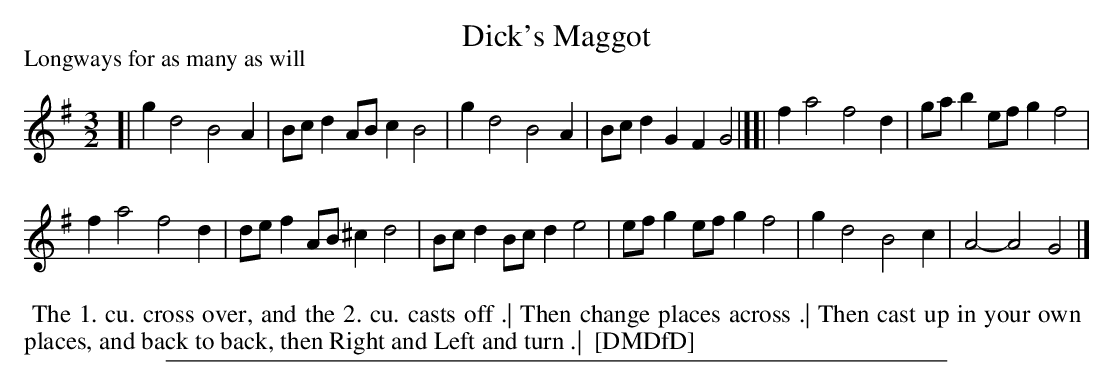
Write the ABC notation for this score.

X:1
T: Dick's Maggot
P: Longways for as many as will
M: 3/2
L: 1/8
K: G
[|\
g2 d4 B4 A2 | Bcd2 ABc2 B4 |\
g2 d4 B4 A2 | Bcd2 G2F2 G4 |][|\
f2 a4 f4 d2 | gab2 efg2 f4 |
f2 a4 f4 d2 | def2 AB^c2 d4 |\
Bcd2 Bcd2 e4 | efg2 efg2 f4 |\
g2 d4 B4 c2 | A4- A4 G4 |]
